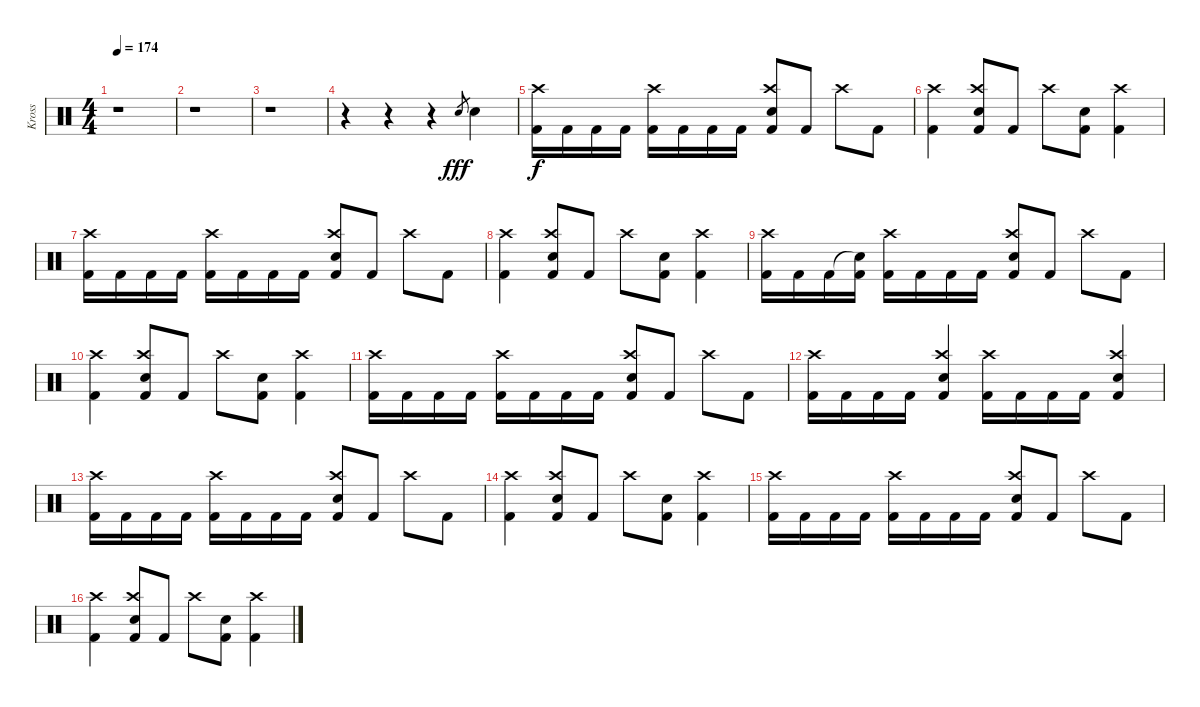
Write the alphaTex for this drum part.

\track ("Kross" "Kross") {instrument percussion}
\staff {score}
\articulation defaults
\ts (4 4)
\tempo 174
\clef neutral
\ks c
r.1{dy fff} |
r.1 |
r.1 |
r.4 r.4 r.4 "Electric Snare (hit)".8{gr} "Electric Snare (hit)".4 |
("Crash high (hit)" "Kick (hit) 2").16{dy f} "Kick (hit) 2".16 "Kick (hit) 2".16 "Kick (hit) 2".16 ("Crash high (hit)" "Kick (hit) 2").16 "Kick (hit) 2".16 "Kick (hit) 2".16 "Kick (hit) 2".16 ("Crash high (hit)" "Electric Snare (hit)" "Kick (hit) 2").8 "Kick (hit) 2".8 "Crash high (hit)".8 "Kick (hit) 2".8 |
("Crash high (hit)" "Kick (hit) 2").4 ("Crash high (hit)" "Electric Snare (hit)" "Kick (hit) 2").8 "Kick (hit) 2".8 "Crash high (hit)".8 ("Electric Snare (hit)" "Kick (hit) 2").8 ("Crash high (hit)" "Kick (hit) 2").4 |
("Crash high (hit)" "Kick (hit) 2").16 "Kick (hit) 2".16 "Kick (hit) 2".16 "Kick (hit) 2".16 ("Crash high (hit)" "Kick (hit) 2").16 "Kick (hit) 2".16 "Kick (hit) 2".16 "Kick (hit) 2".16 ("Crash high (hit)" "Electric Snare (hit)" "Kick (hit) 2").8 "Kick (hit) 2".8 "Crash high (hit)".8 "Kick (hit) 2".8 |
("Crash high (hit)" "Kick (hit) 2").4 ("Crash high (hit)" "Electric Snare (hit)" "Kick (hit) 2").8 "Kick (hit) 2".8 "Crash high (hit)".8 ("Electric Snare (hit)" "Kick (hit) 2").8 ("Crash high (hit)" "Kick (hit) 2").4 |
("Crash high (hit)" "Kick (hit) 2").16 "Kick (hit) 2".16 "Kick (hit) 2".16 ("Snare (hit)"{t} "Kick (hit) 2").16 ("Crash high (hit)" "Kick (hit) 2").16 "Kick (hit) 2".16 "Kick (hit) 2".16 "Kick (hit) 2".16 ("Crash high (hit)" "Electric Snare (hit)" "Kick (hit) 2").8 "Kick (hit) 2".8 "Crash high (hit)".8 "Kick (hit) 2".8 |
("Crash high (hit)" "Kick (hit) 2").4 ("Crash high (hit)" "Electric Snare (hit)" "Kick (hit) 2").8 "Kick (hit) 2".8 "Crash high (hit)".8 ("Electric Snare (hit)" "Kick (hit) 2").8 ("Crash high (hit)" "Kick (hit) 2").4 |
("Crash high (hit)" "Kick (hit) 2").16 "Kick (hit) 2".16 "Kick (hit) 2".16 "Kick (hit) 2".16 ("Crash high (hit)" "Kick (hit) 2").16 "Kick (hit) 2".16 "Kick (hit) 2".16 "Kick (hit) 2".16 ("Crash high (hit)" "Electric Snare (hit)" "Kick (hit) 2").8 "Kick (hit) 2".8 "Crash high (hit)".8 "Kick (hit) 2".8 |
("Crash high (hit)" "Kick (hit) 2").16 "Kick (hit) 2".16 "Kick (hit) 2".16 "Kick (hit) 2".16 ("Crash high (hit)" "Electric Snare (hit)" "Kick (hit) 2").4 ("Crash high (hit)" "Kick (hit) 2").16 "Kick (hit) 2".16 "Kick (hit) 2".16 "Kick (hit) 2".16 ("Crash high (hit)" "Electric Snare (hit)" "Kick (hit) 2").4 |
("Crash high (hit)" "Kick (hit) 2").16 "Kick (hit) 2".16 "Kick (hit) 2".16 "Kick (hit) 2".16 ("Crash high (hit)" "Kick (hit) 2").16 "Kick (hit) 2".16 "Kick (hit) 2".16 "Kick (hit) 2".16 ("Crash high (hit)" "Electric Snare (hit)" "Kick (hit) 2").8 "Kick (hit) 2".8 "Crash high (hit)".8 "Kick (hit) 2".8 |
("Crash high (hit)" "Kick (hit) 2").4 ("Crash high (hit)" "Electric Snare (hit)" "Kick (hit) 2").8 "Kick (hit) 2".8 "Crash high (hit)".8 ("Electric Snare (hit)" "Kick (hit) 2").8 ("Crash high (hit)" "Kick (hit) 2").4 |
("Crash high (hit)" "Kick (hit) 2").16 "Kick (hit) 2".16 "Kick (hit) 2".16 "Kick (hit) 2".16 ("Crash high (hit)" "Kick (hit) 2").16 "Kick (hit) 2".16 "Kick (hit) 2".16 "Kick (hit) 2".16 ("Crash high (hit)" "Electric Snare (hit)" "Kick (hit) 2").8 "Kick (hit) 2".8 "Crash high (hit)".8 "Kick (hit) 2".8 |
("Crash high (hit)" "Kick (hit) 2").4 ("Crash high (hit)" "Electric Snare (hit)" "Kick (hit) 2").8 "Kick (hit) 2".8 "Crash high (hit)".8 ("Electric Snare (hit)" "Kick (hit) 2").8 ("Crash high (hit)" "Kick (hit) 2").4
